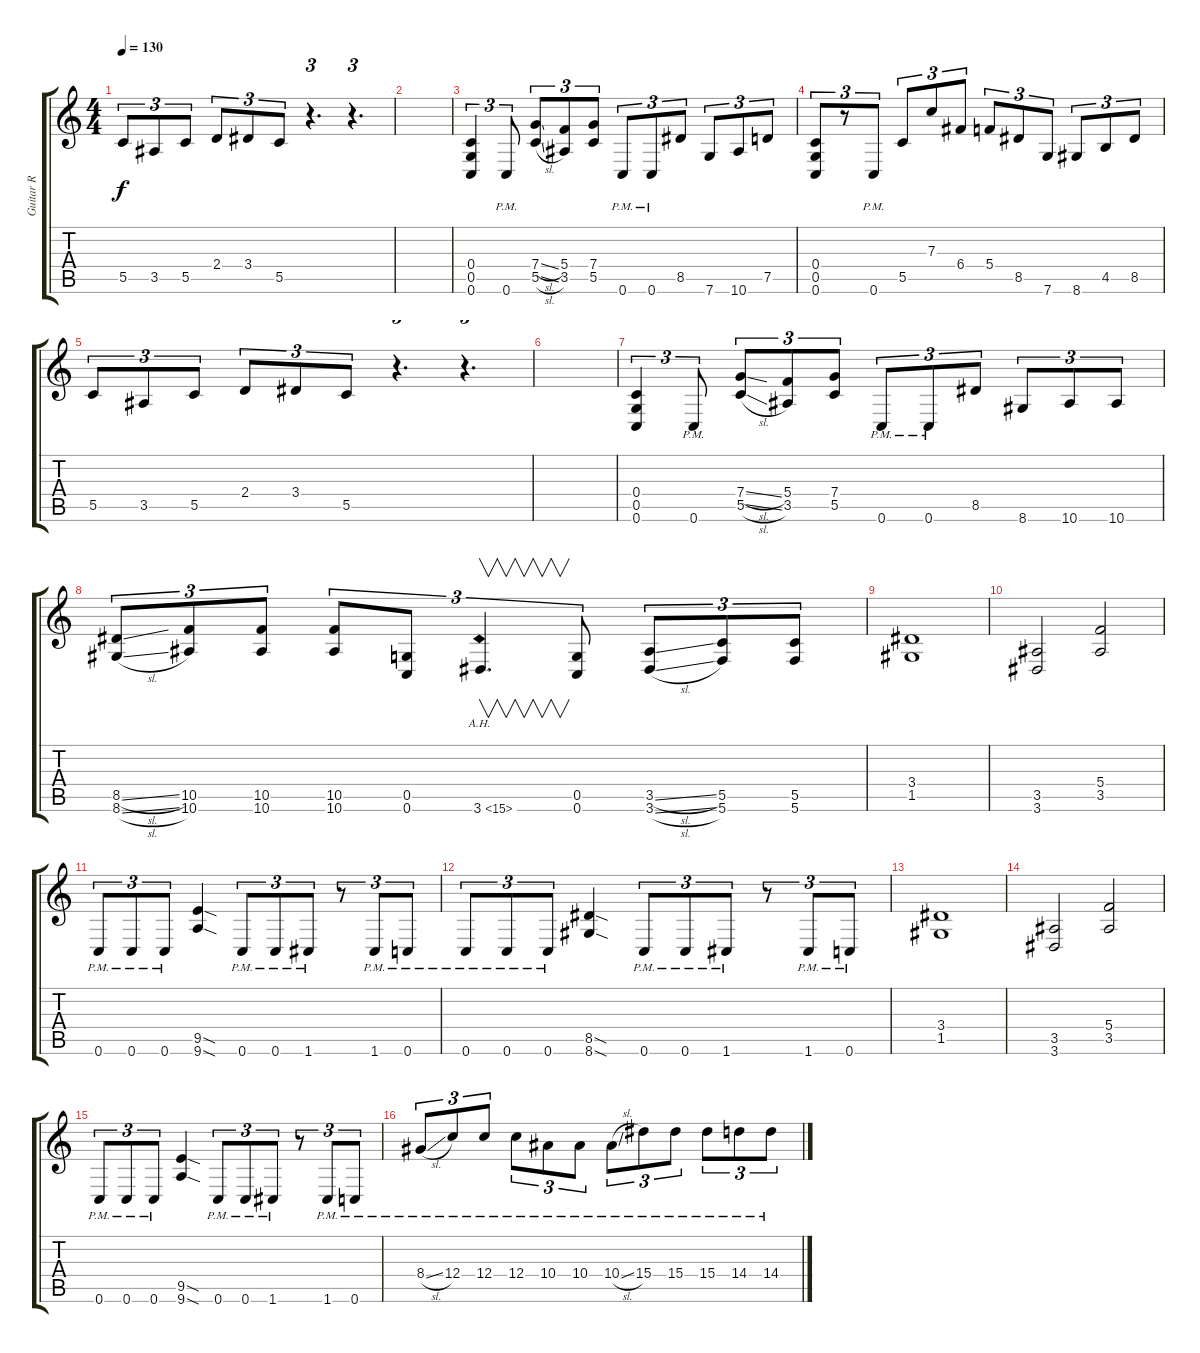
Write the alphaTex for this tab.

\track ("Guitar R" "Guitar R") {instrument distortionguitar}
\staff {score tabs}
\tuning (D4 A3 F3 C3 G2 C2) {hide}
\ts (4 4)
\tempo 130
\clef g2
\ks c
5.5.8{tu (3 2) dy f} 3.5.8{tu (3 2)} 5.5.8{tu (3 2)} 2.4.8{tu (3 2)} 3.4.8{tu (3 2)} 5.5.8{tu (3 2)} r.4{d tu (3 2)} r.4{d tu (3 2)} |
|
(0.4 0.5 0.6).4{tu (3 2)} 0.6{pm}.8{tu (3 2)} (7.4{sl} 5.5{sl}).8{tu (3 2)} (5.4 3.5).8{tu (3 2)} (7.4 5.5).8{tu (3 2)} 0.6{pm}.8{tu (3 2)} 0.6{pm}.8{tu (3 2)} 8.5.8{tu (3 2)} 7.6.8{tu (3 2)} 10.6.8{tu (3 2)} 7.5.8{tu (3 2)} |
(0.4 0.5 0.6).8{tu (3 2)} r.8{tu (3 2)} 0.6{pm}.8{tu (3 2)} 5.5.8{tu (3 2)} 7.3.8{tu (3 2)} 6.4.8{tu (3 2)} 5.4.8{tu (3 2)} 8.5.8{tu (3 2)} 7.6.8{tu (3 2)} 8.6.8{tu (3 2)} 4.5.8{tu (3 2)} 8.5.8{tu (3 2)} |
5.5.8{tu (3 2)} 3.5.8{tu (3 2)} 5.5.8{tu (3 2)} 2.4.8{tu (3 2)} 3.4.8{tu (3 2)} 5.5.8{tu (3 2)} r.4{d tu (3 2)} r.4{d tu (3 2)} |
|
(0.4 0.5 0.6).4{tu (3 2)} 0.6{pm}.8{tu (3 2)} (7.4{sl} 5.5{sl}).8{tu (3 2)} (5.4 3.5).8{tu (3 2)} (7.4 5.5).8{tu (3 2)} 0.6{pm}.8{tu (3 2)} 0.6{pm}.8{tu (3 2)} 8.5.8{tu (3 2)} 8.6.8{tu (3 2)} 10.6.8{tu (3 2)} 10.6.8{tu (3 2)} |
(8.5{sl} 8.6{sl}).8{tu (3 2)} (10.5 10.6).8{tu (3 2)} (10.5 10.6).8{tu (3 2)} (10.5 10.6).8{tu (3 2)} (0.5 0.6).8{tu (3 2)} 3.6{ah 12}.4{v d tu (3 2)} (0.5 0.6).8{tu (3 2)} (3.5{sl} 3.6{sl}).8{tu (3 2)} (5.5 5.6).8{tu (3 2)} (5.5 5.6).8{tu (3 2)} |
(3.4 1.5).1 |
(3.5 3.6).2 (5.4 3.5).2 |
0.6{pm}.8{tu (3 2)} 0.6{pm}.8{tu (3 2)} 0.6{pm}.8{tu (3 2)} (9.5{sod} 9.6{sod}).4 0.6{pm}.8{tu (3 2)} 0.6{pm}.8{tu (3 2)} 1.6{pm}.8{tu (3 2)} r.8{tu (3 2)} 1.6{pm}.8{tu (3 2)} 0.6{pm}.8{tu (3 2)} |
0.6{pm}.8{tu (3 2)} 0.6{pm}.8{tu (3 2)} 0.6{pm}.8{tu (3 2)} (8.5{sod} 8.6{sod}).4 0.6{pm}.8{tu (3 2)} 0.6{pm}.8{tu (3 2)} 1.6{pm}.8{tu (3 2)} r.8{tu (3 2)} 1.6{pm}.8{tu (3 2)} 0.6{pm}.8{tu (3 2)} |
(3.4 1.5).1 |
(3.5 3.6).2 (5.4 3.5).2 |
0.6{pm}.8{tu (3 2)} 0.6{pm}.8{tu (3 2)} 0.6{pm}.8{tu (3 2)} (9.5{sod} 9.6{sod}).4 0.6{pm}.8{tu (3 2)} 0.6{pm}.8{tu (3 2)} 1.6{pm}.8{tu (3 2)} r.8{tu (3 2)} 1.6{pm}.8{tu (3 2)} 0.6{pm}.8{tu (3 2)} |
8.4{sl pm}.8{tu (3 2)} 12.4{pm}.8{tu (3 2)} 12.4{pm}.8{tu (3 2)} 12.4{pm}.8{tu (3 2)} 10.4{pm}.8{tu (3 2)} 10.4{pm}.8{tu (3 2)} 10.4{sl pm}.8{tu (3 2)} 15.4{pm}.8{tu (3 2)} 15.4{pm}.8{tu (3 2)} 15.4{pm}.8{tu (3 2)} 14.4{pm}.8{tu (3 2)} 14.4{pm}.8{tu (3 2)}
